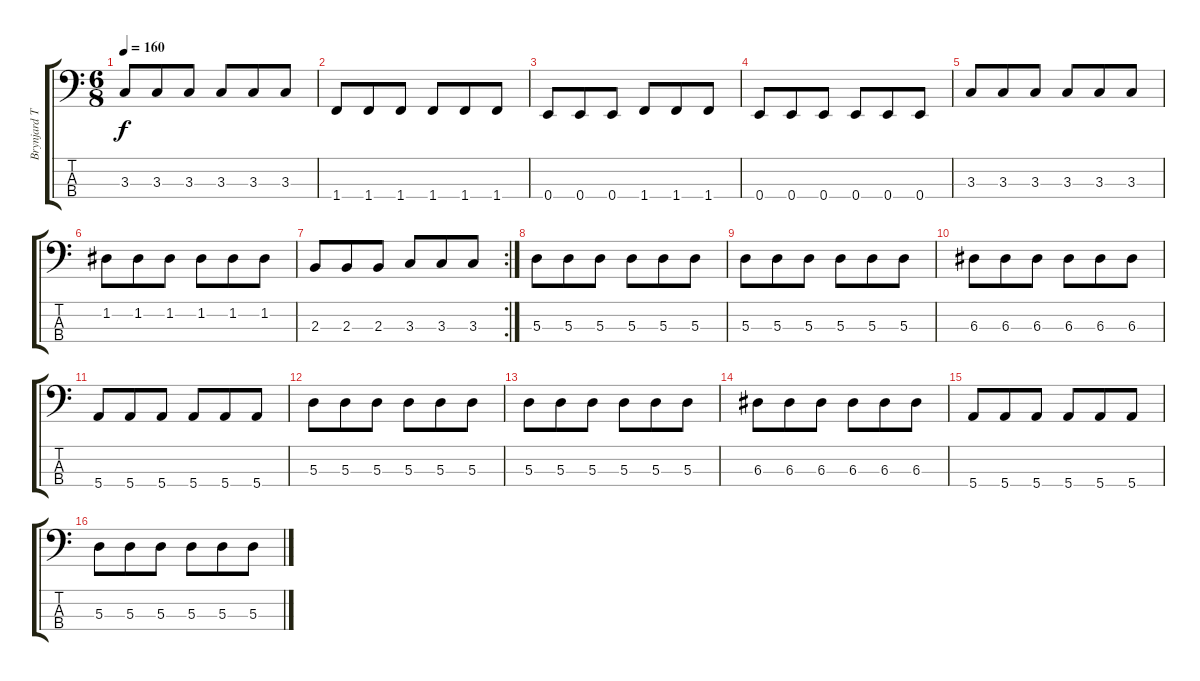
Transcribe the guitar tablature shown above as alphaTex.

\track ("Brynjard Tristan" "Brynjard T") {instrument electricbasspick}
\staff {score tabs}
\tuning (G2 D2 A1 E1) {hide}
\ts (6 8)
\tempo 160
\clef f4
\ks c
3.3.8{dy f} 3.3.8 3.3.8 3.3.8 3.3.8 3.3.8 |
1.4.8 1.4.8 1.4.8 1.4.8 1.4.8 1.4.8 |
0.4.8 0.4.8 0.4.8 1.4.8 1.4.8 1.4.8 |
0.4.8 0.4.8 0.4.8 0.4.8 0.4.8 0.4.8 |
3.3.8 3.3.8 3.3.8 3.3.8 3.3.8 3.3.8 |
1.2.8 1.2.8 1.2.8 1.2.8 1.2.8 1.2.8 |
\rc 2
2.3.8 2.3.8 2.3.8 3.3.8 3.3.8 3.3.8 |
5.3.8 5.3.8 5.3.8 5.3.8 5.3.8 5.3.8 |
5.3.8 5.3.8 5.3.8 5.3.8 5.3.8 5.3.8 |
6.3.8 6.3.8 6.3.8 6.3.8 6.3.8 6.3.8 |
5.4.8 5.4.8 5.4.8 5.4.8 5.4.8 5.4.8 |
5.3.8 5.3.8 5.3.8 5.3.8 5.3.8 5.3.8 |
5.3.8 5.3.8 5.3.8 5.3.8 5.3.8 5.3.8 |
6.3.8 6.3.8 6.3.8 6.3.8 6.3.8 6.3.8 |
5.4.8 5.4.8 5.4.8 5.4.8 5.4.8 5.4.8 |
5.3.8 5.3.8 5.3.8 5.3.8 5.3.8 5.3.8
